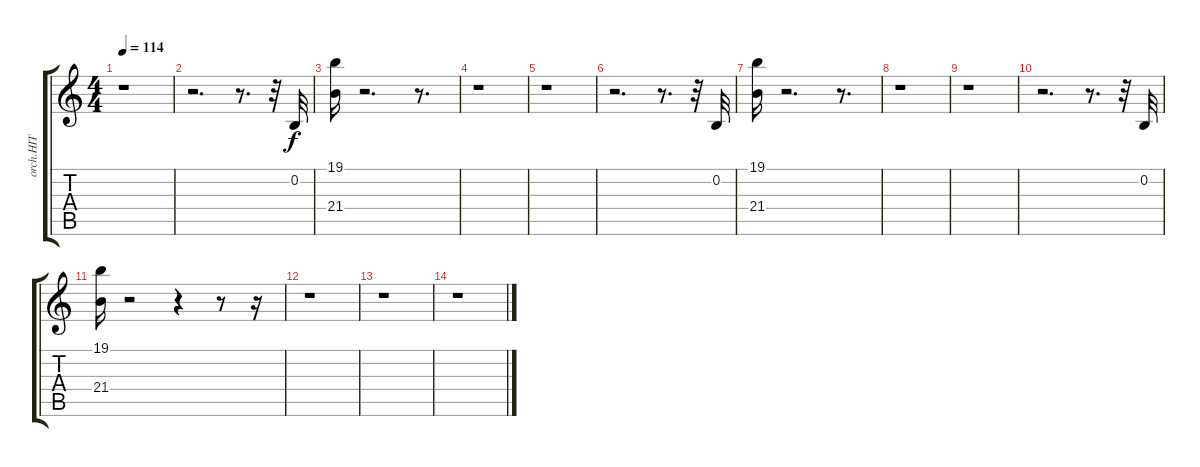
\track ("orch.HIT" "orch.HIT") {instrument orchestrahit}
\staff {score tabs}
\tuning (E4 B3 G3 D3 A2 E2) {hide}
\ts (4 4)
\tempo 114
\clef g2
\ks c
r.1{dy f} |
r.2{d} r.8{d} r.32 0.2.32 |
(19.1 21.4).16 r.2{d} r.8{d} |
r.1 |
r.1 |
r.2{d} r.8{d} r.32 0.2.32 |
(19.1 21.4).16 r.2{d} r.8{d} |
r.1 |
r.1 |
r.2{d} r.8{d} r.32 0.2.32 |
(19.1 21.4).16 r.2 r.4 r.8 r.16 |
r.1 |
r.1 |
r.1
